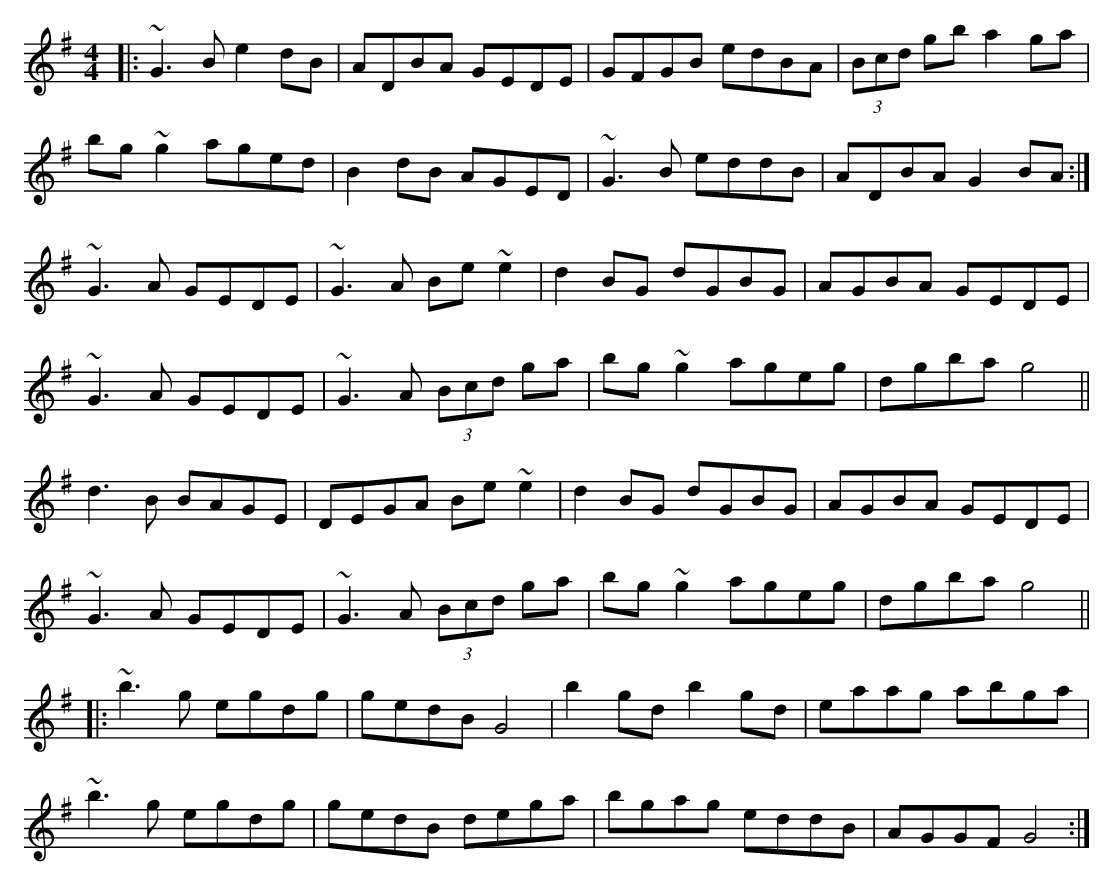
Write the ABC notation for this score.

X:1
M:4/4
K:G
|:~G3B e2dB|ADBA GEDE|GFGB edBA|(3Bcd gb a2ga|
bg~g2 aged|B2dB AGED|~G3B eddB|ADBA G2BA:|
~G3A GEDE|~G3A Be~e2|d2BG dGBG|AGBA GEDE|
~G3A GEDE|~G3A (3Bcd ga|bg~g2 ageg|dgba g4||
d3B BAGE|DEGA Be~e2|d2BG dGBG|AGBA GEDE|
~G3A GEDE|~G3A (3Bcd ga|bg~g2 ageg|dgba g4||
|:~b3g egdg|gedB G4|b2gd b2gd|eaag abga|
~b3g egdg|gedB dega|bgag eddB|AGGF G4:|
